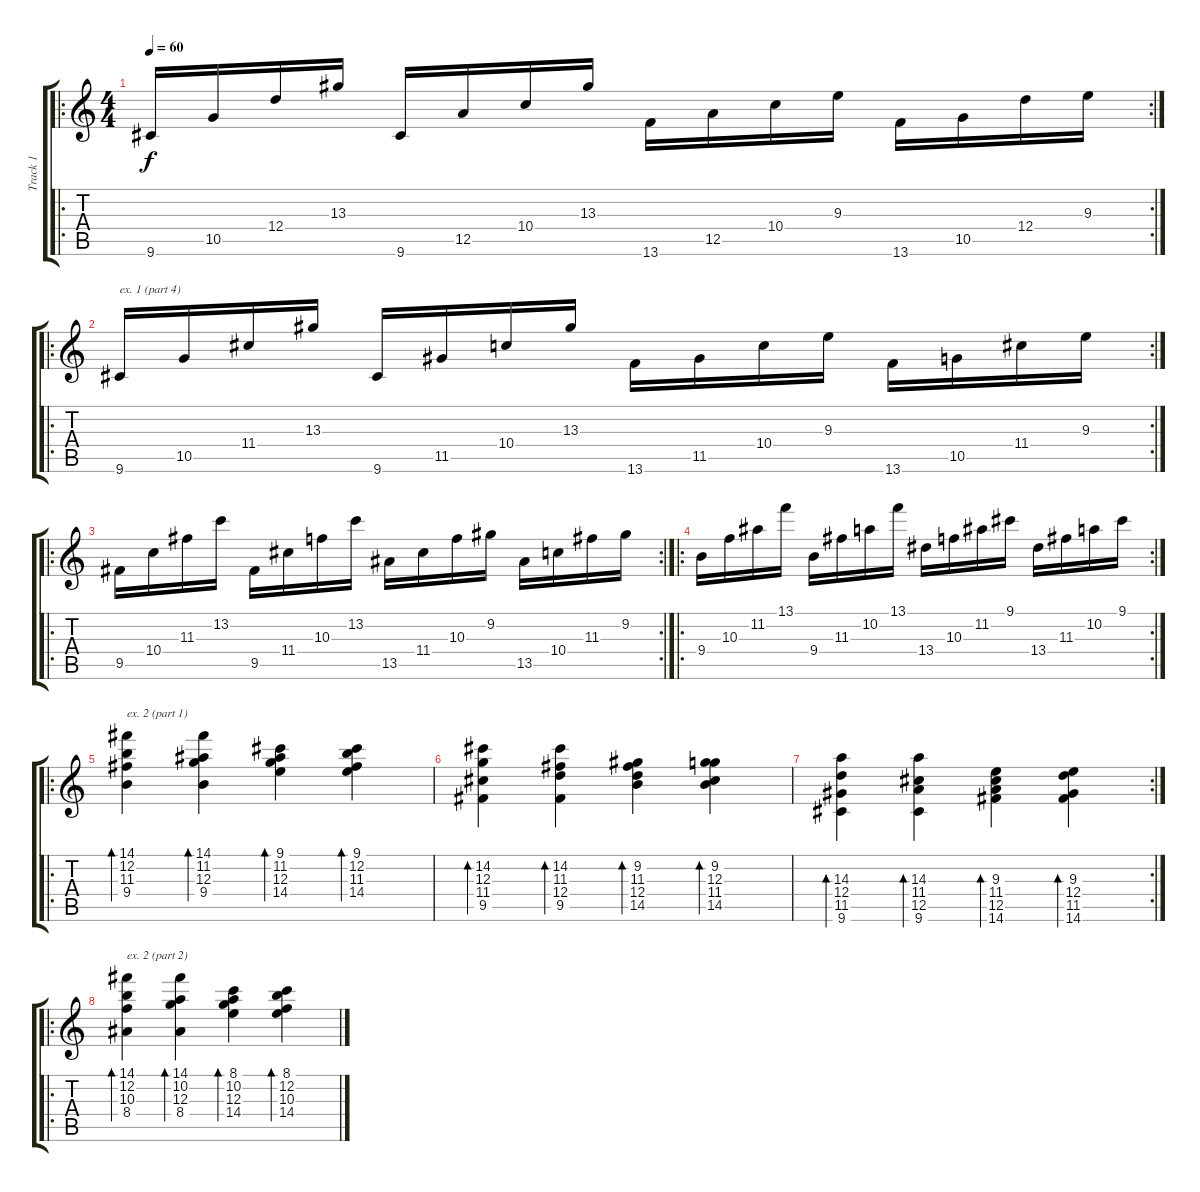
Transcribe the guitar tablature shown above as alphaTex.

\track ("Track 1" "Track 1") {instrument electricguitarclean}
\staff {score tabs}
\tuning (E4 B3 G3 D3 A2 E2) {hide}
\ro
\rc 2
\ts (4 4)
\tempo 60
\clef g2
\ks c
9.6.16{dy f} 10.5.16 12.4.16 13.3.16 9.6.16 12.5.16 10.4.16 13.3.16 13.6.16 12.5.16 10.4.16 9.3.16 13.6.16 10.5.16 12.4.16 9.3.16 |
\ro
\rc 2
9.6.16{txt "ex. 1 (part 4)"} 10.5.16 11.4.16 13.3.16 9.6.16 11.5.16 10.4.16 13.3.16 13.6.16 11.5.16 10.4.16 9.3.16 13.6.16 10.5.16 11.4.16 9.3.16 |
\ro
\rc 2
9.5.16 10.4.16 11.3.16 13.2.16 9.5.16 11.4.16 10.3.16 13.2.16 13.5.16 11.4.16 10.3.16 9.2.16 13.5.16 10.4.16 11.3.16 9.2.16 |
\ro
\rc 2
9.4.16 10.3.16 11.2.16 13.1.16 9.4.16 11.3.16 10.2.16 13.1.16 13.4.16 10.3.16 11.2.16 9.1.16 13.4.16 11.3.16 10.2.16 9.1.16 |
\ro
(14.1 12.2 11.3 9.4).4{bd 120 txt "ex. 2 (part 1)"} (14.1 11.2 12.3 9.4).4{bd 120} (9.1 11.2 12.3 14.4).4{bd 120} (9.1 12.2 11.3 14.4).4{bd 120} |
(14.2 12.3 11.4 9.5).4{bd 120} (14.2 11.3 12.4 9.5).4{bd 120} (9.2 11.3 12.4 14.5).4{bd 120} (9.2 12.3 11.4 14.5).4{bd 120} |
\rc 2
(14.3 12.4 11.5 9.6).4{bd 120} (14.3 11.4 12.5 9.6).4{bd 120} (9.3 11.4 12.5 14.6).4{bd 120} (9.3 12.4 11.5 14.6).4{bd 120} |
\ro
(14.1 12.2 10.3 8.4).4{bd 120 txt "ex. 2 (part 2)"} (14.1 10.2 12.3 8.4).4{bd 120} (8.1 10.2 12.3 14.4).4{bd 120} (8.1 12.2 10.3 14.4).4{bd 120}
